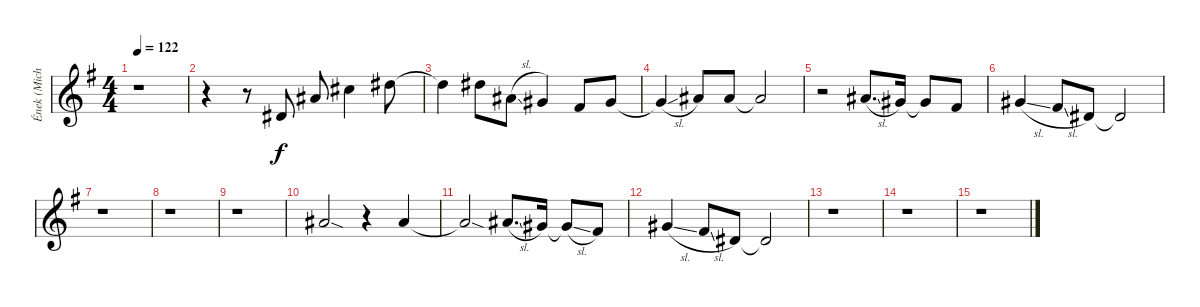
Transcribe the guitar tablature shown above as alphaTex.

\track ("Ének (Michael Vescera)" "Ének (Mich") {instrument tenorsax}
\staff {score}
\tuning (E4 B3 G3 D3 A2 E2) {hide}
\ts (4 4)
\tempo 122
\clef g2
\ks g
r.1{dy f} |
r.4 r.8 4.2.8 6.1.8 9.1.4 11.1.8 |
11.1{t}.4 11.1.8 6.1{sl}.8 4.1.4 2.1.8 4.1.8 |
4.1{sl t}.4 6.1.8 6.1.8 6.1{t}.2 |
r.2 6.1{sl}.8{d} 4.1.16 4.1{t}.8 2.1.8 |
9.2{sl}.4 7.2{sl}.8 4.2.8 4.2{t}.2 |
r.1 |
r.1 |
r.1 |
6.1{sod}.2 r.4 6.1.4 |
6.1{sod t}.2 6.1{sl}.8{d} 4.1.16 4.1{sl t}.8 2.1.8 |
9.2{sl}.4 7.2{sl}.8 4.2.8 4.2{t}.2 |
r.1 |
r.1 |
r.1
